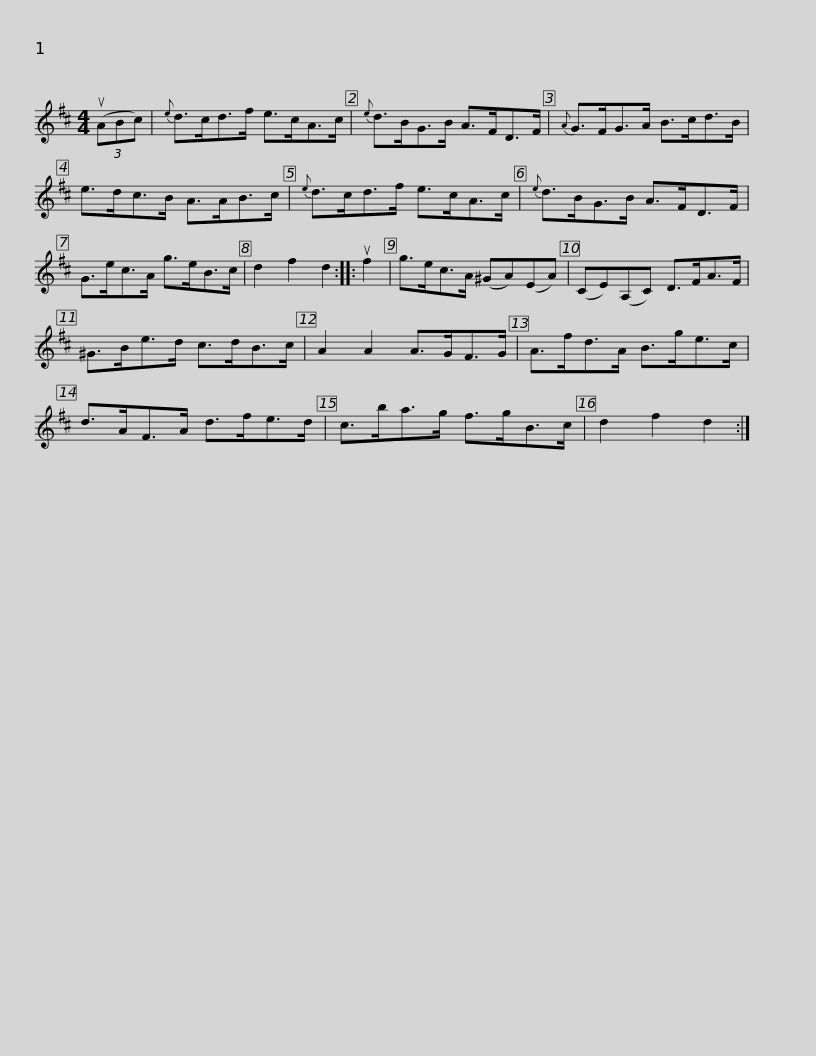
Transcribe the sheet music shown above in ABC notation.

X:1
L:1/8
M:4/4
I:linebreak $
K:D
V:1 treble
V:1
 (3(uABc) |{e} d>cd>f e>cA>c |{e} d>BG>B A>FD>F |{A} G>FG>A B>cd>B | e>dc>B A>AB>c |$ %5
{e} d>cd>f e>cA>c |{e} d>BG>B A>FD>F | G>ec>A g>eB>c | d2 f2 d2 :: uf2 |$ %10
 g>ec>A (^GA)(EA) | (CE)(A,C) D>FA>F | ^G>Be>d c>dB>c | A2 A2 A>GF>G | A>fd>A B>ge>c |$ %15
 d>AF>A d>fe>d | c>ba>g f>gB>c | d2 f2 d2 :| %18
